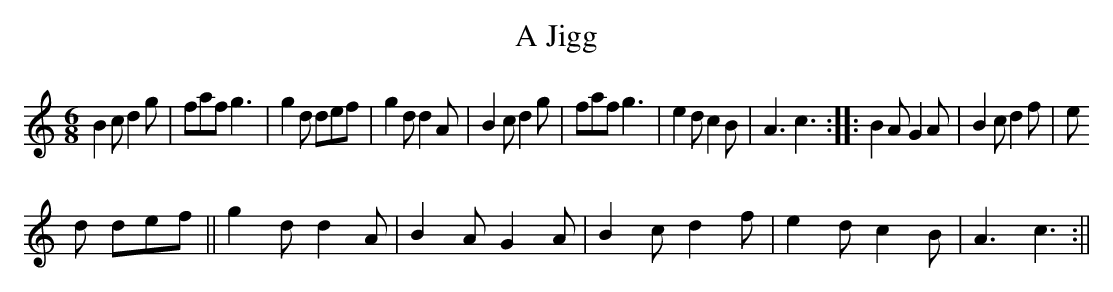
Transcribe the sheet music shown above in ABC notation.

X:1
T:A Jigg
M:6/8
L:1/8
K:C major
B2cd2g|faf g3|g2d def|g2dd2A|B2cd2g|fafg3|e2dc2B|A3c3:||:B2AG2A|B2cd2f|e
2d def||g2dd2A|B2AG2A|B2cd2f|e2dc2B|A3c3:||
